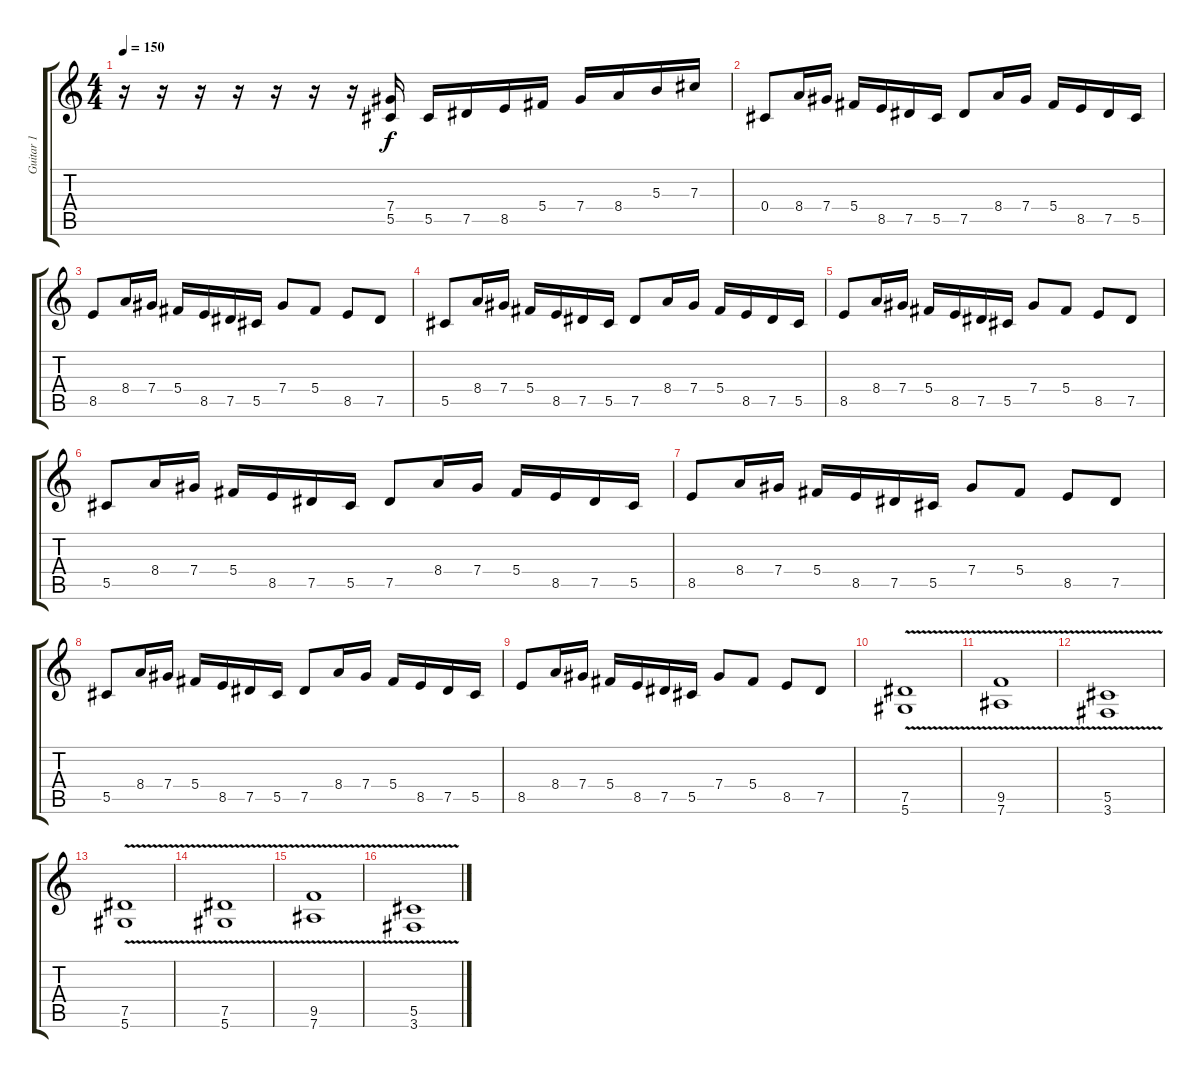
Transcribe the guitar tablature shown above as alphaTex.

\track ("Guitar 1" "Guitar 1") {instrument distortionguitar}
\staff {score tabs}
\tuning (Eb4 Bb3 Gb3 Db3 Ab2 Eb2) {hide}
\ts (4 4)
\tempo 150
\clef g2
\ks c
r.16{dy f} r.16 r.16 r.16 r.16 r.16 r.16 (7.4{t} 5.5{t}).16 5.5.16 7.5.16 8.5.16 5.4.16 7.4.16 8.4.16 5.3.16 7.3.16 |
0.4.8 8.4.16 7.4.16 5.4.16 8.5.16 7.5.16 5.5.16 7.5.8 8.4.16 7.4.16 5.4.16 8.5.16 7.5.16 5.5.16 |
8.5.8 8.4.16 7.4.16 5.4.16 8.5.16 7.5.16 5.5.16 7.4.8 5.4.8 8.5.8 7.5.8 |
5.5.8 8.4.16 7.4.16 5.4.16 8.5.16 7.5.16 5.5.16 7.5.8 8.4.16 7.4.16 5.4.16 8.5.16 7.5.16 5.5.16 |
8.5.8 8.4.16 7.4.16 5.4.16 8.5.16 7.5.16 5.5.16 7.4.8 5.4.8 8.5.8 7.5.8 |
5.5.8 8.4.16 7.4.16 5.4.16 8.5.16 7.5.16 5.5.16 7.5.8 8.4.16 7.4.16 5.4.16 8.5.16 7.5.16 5.5.16 |
8.5.8 8.4.16 7.4.16 5.4.16 8.5.16 7.5.16 5.5.16 7.4.8 5.4.8 8.5.8 7.5.8 |
5.5.8 8.4.16 7.4.16 5.4.16 8.5.16 7.5.16 5.5.16 7.5.8 8.4.16 7.4.16 5.4.16 8.5.16 7.5.16 5.5.16 |
8.5.8 8.4.16 7.4.16 5.4.16 8.5.16 7.5.16 5.5.16 7.4.8 5.4.8 8.5.8 7.5.8 |
(7.5{v} 5.6{v}).1 |
(9.5{v} 7.6{v}).1 |
(5.5{v} 3.6{v}).1 |
(7.5{v} 5.6{v}).1 |
(7.5{v} 5.6{v}).1 |
(9.5{v} 7.6{v}).1 |
(5.5{v} 3.6{v}).1
